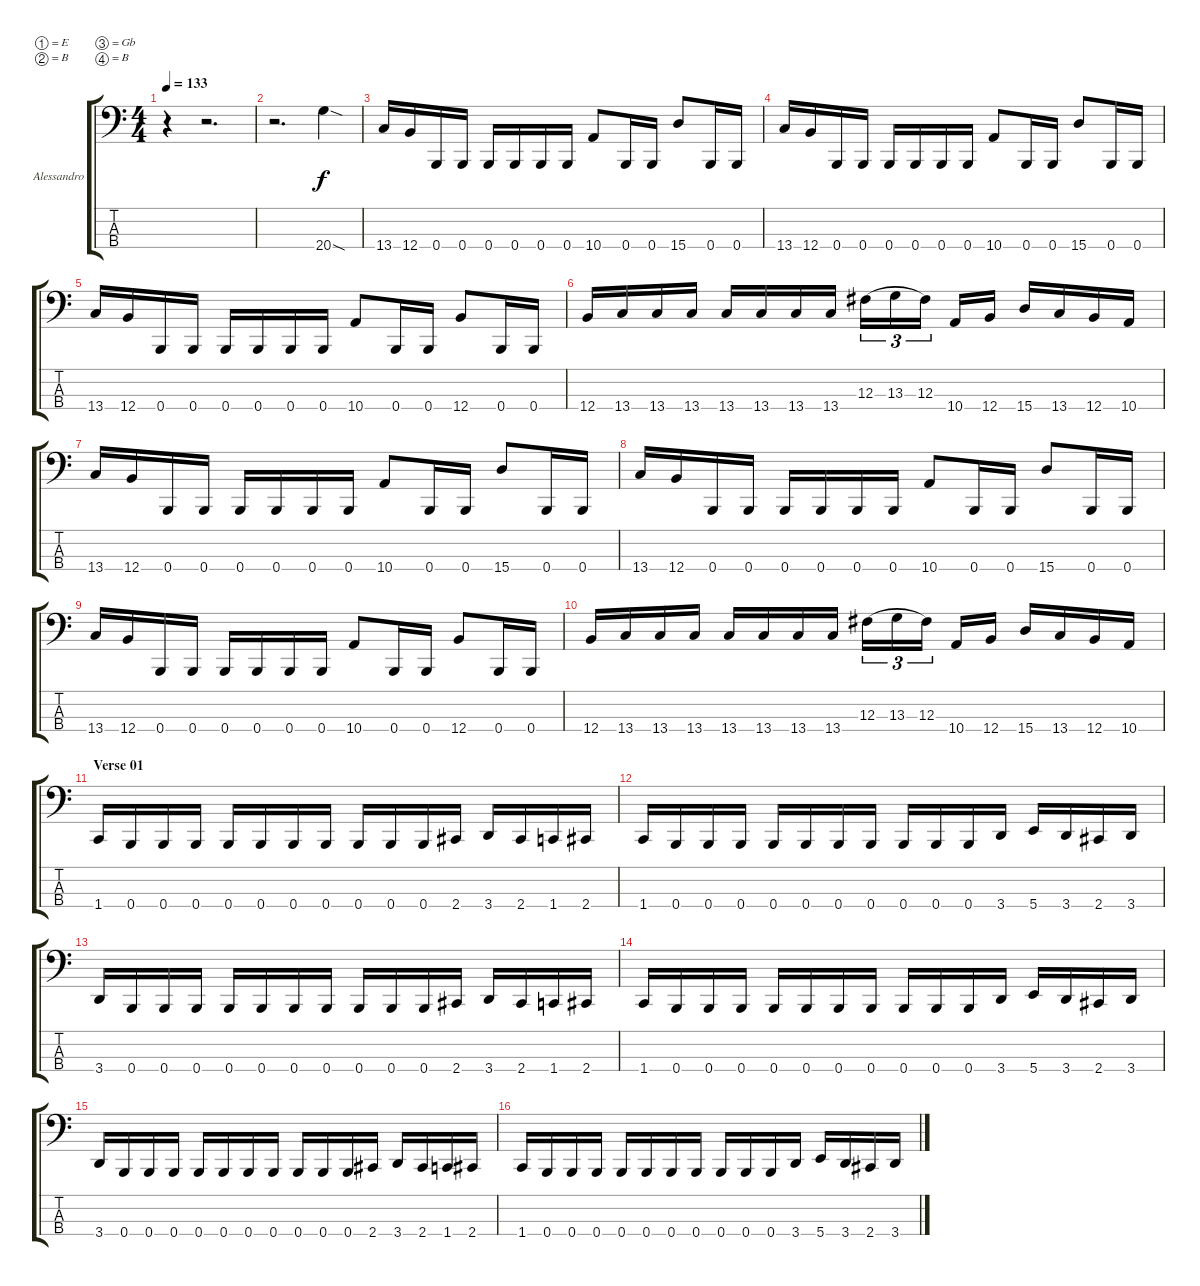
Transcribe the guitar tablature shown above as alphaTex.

\bracketExtendMode groupsimilarinstruments
\firstSystemTrackNameOrientation horizontal
\otherSystemsTrackNameOrientation horizontal
\track ("Alessandro Venturella" "Alessandro") {instrument electricbassfinger}
\staff {score tabs}
\tuning (E2 B1 Gb1 B0)
\ts (4 4)
\beaming (8 2 2 2 2)
\tempo 133
\clef f4
\ks c
r.4{dy f instrument electricbassfinger} r.2{d} |
r.2{d} 20.4{sod}.4 |
13.4.16 12.4.16 0.4.16 0.4.16 0.4.16 0.4.16 0.4.16 0.4.16 10.4.8 0.4.16 0.4.16 15.4.8 0.4.16 0.4.16 |
13.4.16 12.4.16 0.4.16 0.4.16 0.4.16 0.4.16 0.4.16 0.4.16 10.4.8 0.4.16 0.4.16 15.4.8 0.4.16 0.4.16 |
13.4.16 12.4.16 0.4.16 0.4.16 0.4.16 0.4.16 0.4.16 0.4.16 10.4.8 0.4.16 0.4.16 12.4.8 0.4.16 0.4.16 |
12.4.16 13.4.16 13.4.16 13.4.16 13.4.16 13.4.16 13.4.16 13.4.16 12.3.16{tu (3 2) legatoorigin} 13.3.16{tu (3 2) legatoorigin} 12.3.16{tu (3 2)} 10.4.16 12.4.16 15.4.16 13.4.16 12.4.16 10.4.16 |
13.4.16 12.4.16 0.4.16 0.4.16 0.4.16 0.4.16 0.4.16 0.4.16 10.4.8 0.4.16 0.4.16 15.4.8 0.4.16 0.4.16 |
13.4.16 12.4.16 0.4.16 0.4.16 0.4.16 0.4.16 0.4.16 0.4.16 10.4.8 0.4.16 0.4.16 15.4.8 0.4.16 0.4.16 |
13.4.16 12.4.16 0.4.16 0.4.16 0.4.16 0.4.16 0.4.16 0.4.16 10.4.8 0.4.16 0.4.16 12.4.8 0.4.16 0.4.16 |
12.4.16 13.4.16 13.4.16 13.4.16 13.4.16 13.4.16 13.4.16 13.4.16 12.3.16{tu (3 2) legatoorigin} 13.3.16{tu (3 2) legatoorigin} 12.3.16{tu (3 2)} 10.4.16 12.4.16 15.4.16 13.4.16 12.4.16 10.4.16 |
\section ("" "Verse 01")
1.4.16 0.4.16 0.4.16 0.4.16 0.4.16 0.4.16 0.4.16 0.4.16 0.4.16 0.4.16 0.4.16 2.4.16 3.4.16 2.4.16 1.4.16 2.4.16 |
1.4.16 0.4.16 0.4.16 0.4.16 0.4.16 0.4.16 0.4.16 0.4.16 0.4.16 0.4.16 0.4.16 3.4.16 5.4.16 3.4.16 2.4.16 3.4.16 |
3.4.16 0.4.16 0.4.16 0.4.16 0.4.16 0.4.16 0.4.16 0.4.16 0.4.16 0.4.16 0.4.16 2.4.16 3.4.16 2.4.16 1.4.16 2.4.16 |
1.4.16 0.4.16 0.4.16 0.4.16 0.4.16 0.4.16 0.4.16 0.4.16 0.4.16 0.4.16 0.4.16 3.4.16 5.4.16 3.4.16 2.4.16 3.4.16 |
3.4.16 0.4.16 0.4.16 0.4.16 0.4.16 0.4.16 0.4.16 0.4.16 0.4.16 0.4.16 0.4.16 2.4.16 3.4.16 2.4.16 1.4.16 2.4.16 |
1.4.16 0.4.16 0.4.16 0.4.16 0.4.16 0.4.16 0.4.16 0.4.16 0.4.16 0.4.16 0.4.16 3.4.16 5.4.16 3.4.16 2.4.16 3.4.16
